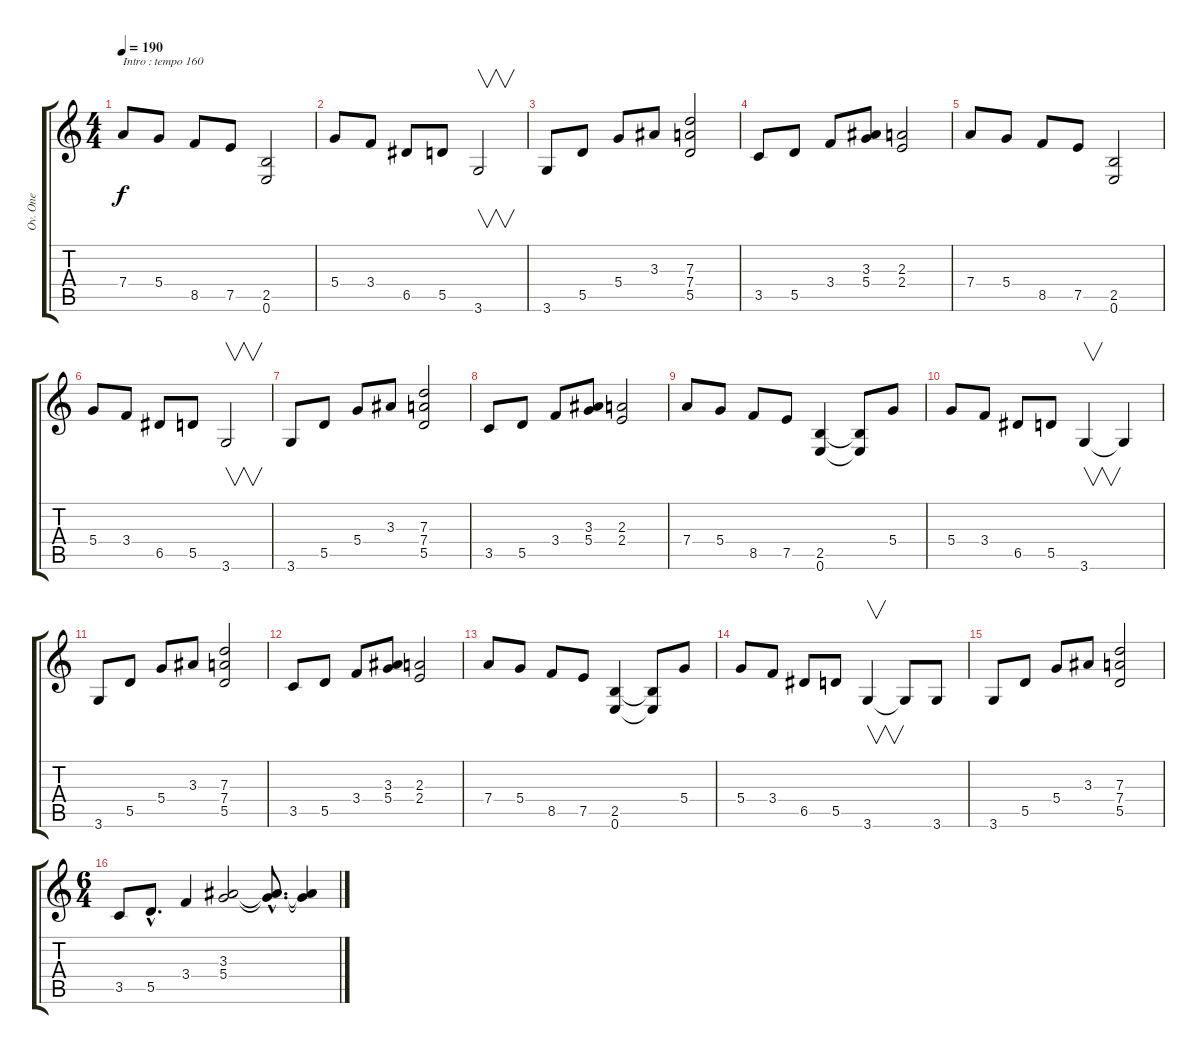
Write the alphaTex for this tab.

\track ("Ov. One" "Ov. One") {instrument overdrivenguitar}
\staff {score tabs}
\tuning (E4 B3 G3 D3 A2 E2) {hide}
\ts (4 4)
\tempo 190
\tempo 160
\tempo 190
\clef g2
\ks c
7.4.8{txt "Intro : tempo 160" dy f instrument overdrivenguitar} 5.4.8 8.5.8 7.5.8 (2.5 0.6).2 |
5.4.8 3.4.8 6.5.8 5.5.8 3.6.2{v} |
3.6.8 5.5.8 5.4.8 3.3.8 (7.3 7.4 5.5).2 |
3.5.8 5.5.8 3.4.8 (3.3 5.4).8 (2.3 2.4).2 |
7.4.8 5.4.8 8.5.8 7.5.8 (2.5 0.6).2 |
5.4.8 3.4.8 6.5.8 5.5.8 3.6.2{v} |
3.6.8 5.5.8 5.4.8 3.3.8 (7.3 7.4 5.5).2 |
3.5.8 5.5.8 3.4.8 (3.3 5.4).8 (2.3 2.4).2 |
7.4.8 5.4.8 8.5.8 7.5.8 (2.5 0.6).4 (2.5{t} 0.6{t}).8 5.4.8 |
5.4.8 3.4.8 6.5.8 5.5.8 3.6.4{v} 3.6{t}.4 |
3.6.8 5.5.8 5.4.8 3.3.8 (7.3 7.4 5.5).2 |
3.5.8 5.5.8 3.4.8 (3.3 5.4).8 (2.3 2.4).2 |
7.4.8 5.4.8 8.5.8 7.5.8 (2.5 0.6).4 (2.5{t} 0.6{t}).8 5.4.8 |
5.4.8 3.4.8 6.5.8 5.5.8 3.6.4{v} 3.6{t}.8 3.6.8 |
3.6.8 5.5.8 5.4.8 3.3.8 (7.3 7.4 5.5).2 |
\ts (6 4)
3.5.8 5.5{hac}.8{d} 3.4.4 (3.3 5.4).2 (3.3{hac t} 5.4{hac t}).8{d} (3.3{t} 5.4{t}).4
